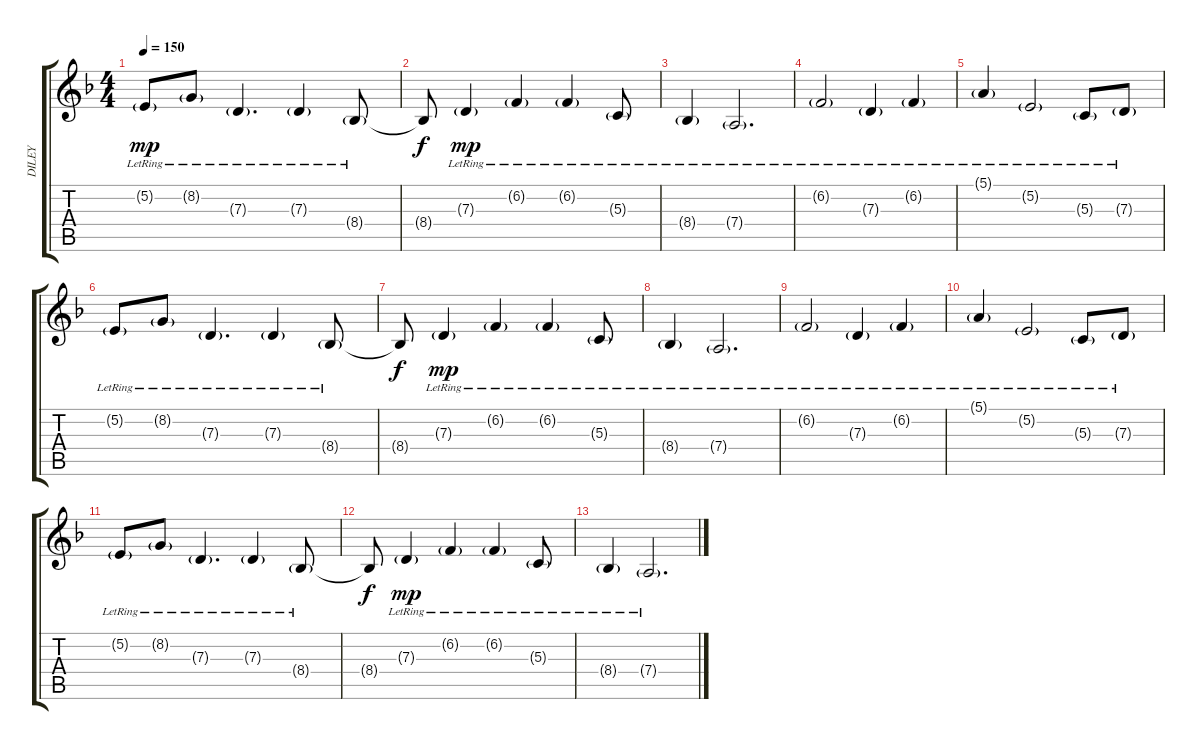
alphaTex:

\track ("DILEY" "DILEY") {instrument voiceoohs}
\staff {score tabs}
\tuning (E4 B3 G3 D3 A2 E2) {hide}
\ts (4 4)
\tempo 150
\clef g2
\ks dminor
5.2{g lr}.8{dy mp} 8.2{g lr}.8 7.3{g lr}.4{d} 7.3{g lr}.4 8.4{g lr}.8 |
8.4{t}.8{dy f} 7.3{g lr}.4{dy mp} 6.2{g lr}.4 6.2{g lr}.4 5.3{g lr}.8 |
8.4{g lr}.4 7.4{g lr}.2{d} |
6.2{g lr}.2 7.3{g lr}.4 6.2{g lr}.4 |
5.1{g lr}.4 5.2{g lr}.2 5.3{g lr}.8 7.3{g lr}.8 |
5.2{g lr}.8 8.2{g lr}.8 7.3{g lr}.4{d} 7.3{g lr}.4 8.4{g lr}.8 |
8.4{t}.8{dy f} 7.3{g lr}.4{dy mp} 6.2{g lr}.4 6.2{g lr}.4 5.3{g lr}.8 |
8.4{g lr}.4 7.4{g lr}.2{d} |
6.2{g lr}.2 7.3{g lr}.4 6.2{g lr}.4 |
5.1{g lr}.4 5.2{g lr}.2 5.3{g lr}.8 7.3{g lr}.8 |
5.2{g lr}.8 8.2{g lr}.8 7.3{g lr}.4{d} 7.3{g lr}.4 8.4{g lr}.8 |
8.4{t}.8{dy f} 7.3{g lr}.4{dy mp} 6.2{g lr}.4 6.2{g lr}.4 5.3{g lr}.8 |
8.4{g lr}.4 7.4{g lr}.2{d}
